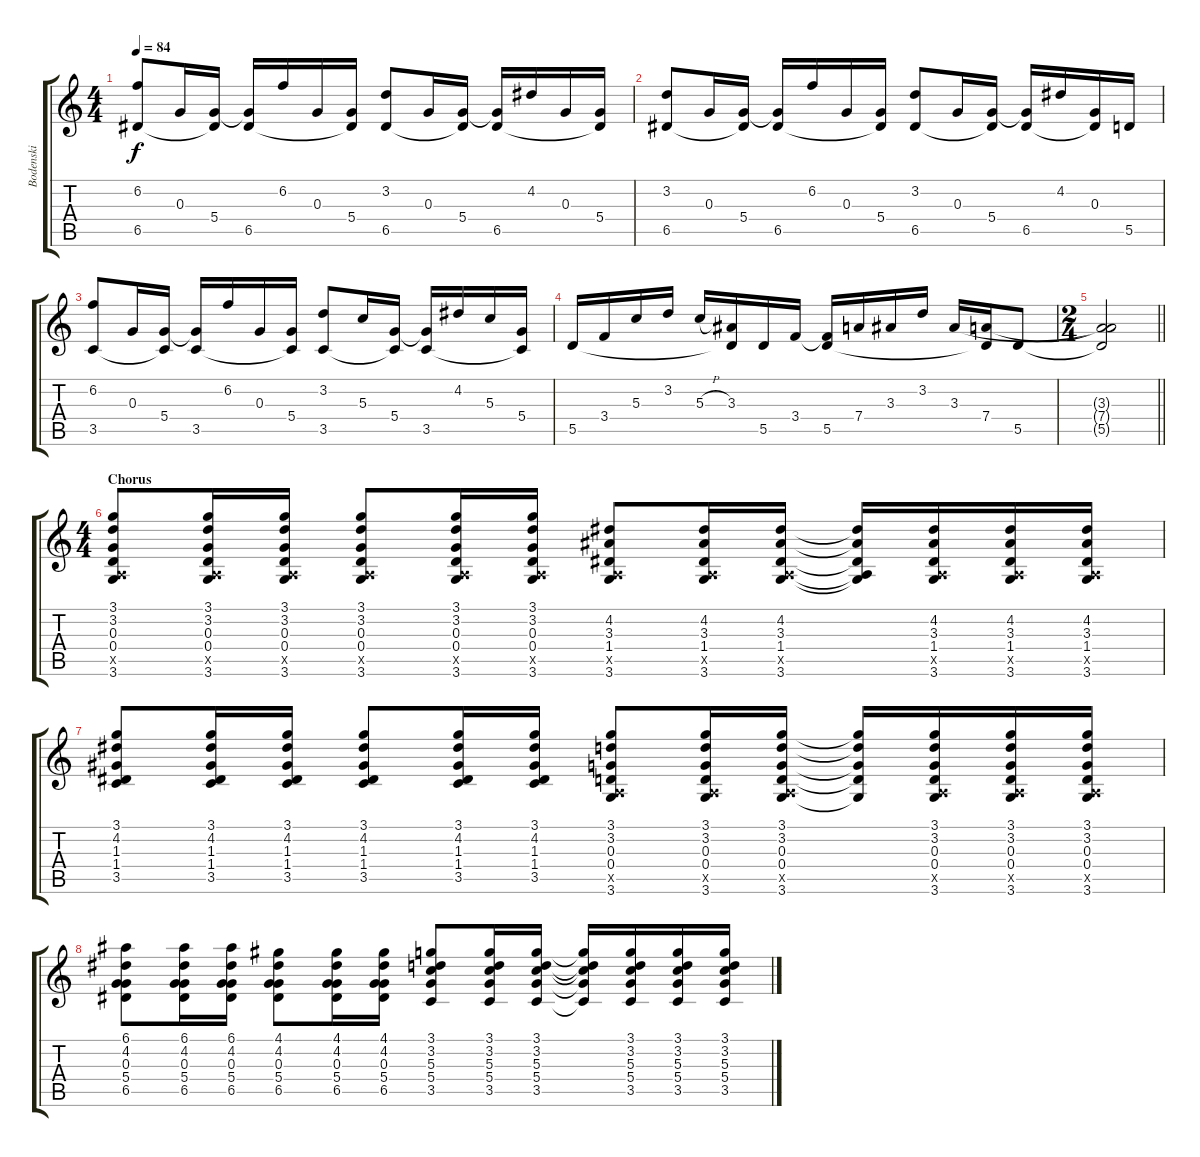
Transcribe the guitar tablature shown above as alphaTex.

\track ("Bodenski" "Bodenski") {instrument acousticguitarsteel}
\staff {score tabs}
\tuning (E4 B3 G3 D3 A2 E2) {hide}
\ts (4 4)
\tempo 84
\clef g2
\ks c
(6.2 6.5).8{dy f} 0.3.16 (5.4 6.5{t}).16 (5.4{t} 6.5).16 6.2.16 0.3.16 (5.4 6.5{t}).16 (3.2 6.5).8 0.3.16 (5.4 6.5{t}).16 (5.4{t} 6.5).16 4.2.16 0.3.16 (5.4 6.5{t}).16 |
(3.2 6.5).8 0.3.16 (5.4 6.5{t}).16 (5.4{t} 6.5).16 6.2.16 0.3.16 (5.4 6.5{t}).16 (3.2 6.5).8 0.3.16 (5.4 6.5{t}).16 (5.4{t} 6.5).16 4.2.16 (0.3 6.5{t}).16 5.5.16 |
(6.2 3.5).8 0.3.16 (5.4 3.5{t}).16 (5.4{t} 3.5).16 6.2.16 0.3.16 (5.4 3.5{t}).16 (3.2 3.5).8 5.3.16 (5.4 3.5{t}).16 (5.4{t} 3.5).16 4.2.16 5.3.16 (5.4 3.5{t}).16 |
5.5.16 3.4.16 5.3.16 3.2.16 5.3{h}.16 (3.3 5.5{t}).16 5.5.16 3.4.16 (3.4{t} 5.5).16 7.4.16 3.3.16 3.2.16 3.3.16 (7.4 5.5{t}).16 5.5.8 |
\ts (2 4)
\barLineRight lightlight
(3.3{t} 7.4{t} 5.5{t}).2 |
\ts (4 4)
\section ("" "Chorus")
(3.1 3.2 0.3 0.4 0.5{x} 3.6).8 (3.1 3.2 0.3 0.4 0.5{x} 3.6).16 (3.1 3.2 0.3 0.4 0.5{x} 3.6).16 (3.1 3.2 0.3 0.4 0.5{x} 3.6).8 (3.1 3.2 0.3 0.4 0.5{x} 3.6).16 (3.1 3.2 0.3 0.4 0.5{x} 3.6).16 (4.2 3.3 1.4 0.5{x} 3.6).8 (4.2 3.3 1.4 0.5{x} 3.6).16 (4.2 3.3 1.4 0.5{x} 3.6).16 (4.2{t} 3.3{t} 1.4{t} 0.5{t} 3.6{t}).16 (4.2 3.3 1.4 0.5{x} 3.6).16 (4.2 3.3 1.4 0.5{x} 3.6).16 (4.2 3.3 1.4 0.5{x} 3.6).16 |
(3.1 4.2 1.3 1.4 3.5).8 (3.1 4.2 1.3 1.4 3.5).16 (3.1 4.2 1.3 1.4 3.5).16 (3.1 4.2 1.3 1.4 3.5).8 (3.1 4.2 1.3 1.4 3.5).16 (3.1 4.2 1.3 1.4 3.5).16 (3.1 3.2 0.3 0.4 0.5{x} 3.6).8 (3.1 3.2 0.3 0.4 0.5{x} 3.6).16 (3.1 3.2 0.3 0.4 0.5{x} 3.6).16 (3.1{t} 3.2{t} 0.3{t} 0.4{t} 3.6{t}).16 (3.1 3.2 0.3 0.4 0.5{x} 3.6).16 (3.1 3.2 0.3 0.4 0.5{x} 3.6).16 (3.1 3.2 0.3 0.4 0.5{x} 3.6).16 |
(6.1 4.2 0.3 5.4 6.5).8 (6.1 4.2 0.3 5.4 6.5).16 (6.1 4.2 0.3 5.4 6.5).16 (4.1 4.2 0.3 5.4 6.5).8 (4.1 4.2 0.3 5.4 6.5).16 (4.1 4.2 0.3 5.4 6.5).16 (3.1 3.2 5.3 5.4 3.5).8 (3.1 3.2 5.3 5.4 3.5).16 (3.1 3.2 5.3 5.4 3.5).16 (3.1{t} 3.2{t} 5.3{t} 5.4{t} 3.5{t}).16 (3.1 3.2 5.3 5.4 3.5).16 (3.1 3.2 5.3 5.4 3.5).16 (3.1 3.2 5.3 5.4 3.5).16
